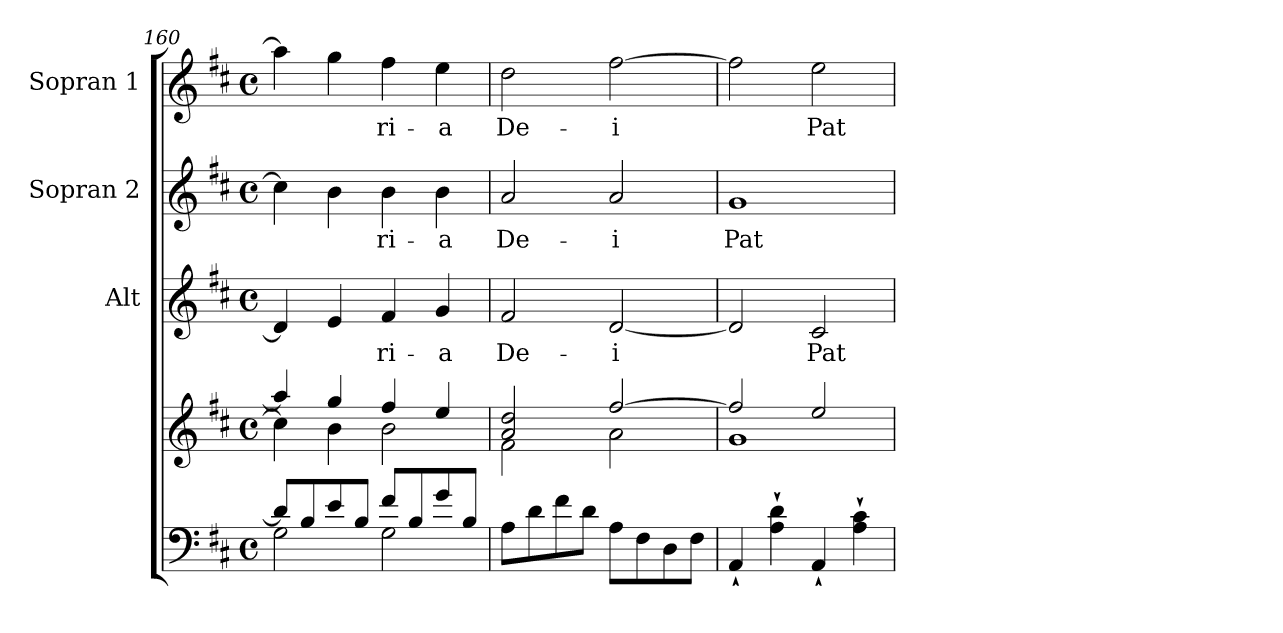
**kern	**kern	**kern	**text	**kern	**text	**kern	**text
*part4	*part4	*part3	*part3	*part2	*part2	*part1	*part1
*staff5	*staff4	*staff3	*staff3	*staff2	*staff2	*staff1	*staff1
*	*	*I"Alt	*	*I"Sopran 2	*	*I"Sopran 1	*
*	*	*I'A.	*	*I'S. 2	*	*I'S. 1	*
*clefF4	*clefG2	*clefG2	*	*clefG2	*	*clefG2	*
*k[f#c#]	*k[f#c#]	*k[f#c#]	*	*k[f#c#]	*	*k[f#c#]	*
*D:	*D:	*D:	*	*D:	*	*D:	*
*M4/4	*M4/4	*M4/4	*	*M4/4	*	*M4/4	*
*met(c)	*met(c)	*met(c)	*	*met(c)	*	*met(c)	*
=160	=160	=160	=160	=160	=160	=160	=160
*^	*^	*	*	*	*	*	*
8d#/L]	2G\	4aa/]	4cc\]	4d#/]	.	4cc\]	.	4aa\]	.
8B/	.	.	.	.	.	.	.	.	.
8e/	.	4gg/	4b\	4e/	.	4b\	.	4gg\	.
8B/J	.	.	.	.	.	.	.	.	.
!	!	!	!	!	!LO:LY:b	!	!LO:LY:b	!	!LO:LY:b
8f#/L	2G\	4ff#/	2b\	4f#/	-ri-	4b\	-ri-	4ff#\	-ri-
8B/	.	.	.	.	.	.	.	.	.
!	!	!	!	!	!LO:LY:b	!	!LO:LY:b	!	!LO:LY:b
8g/	.	4ee/	.	4g/	-a	4b\	-a	4ee\	-a
8B/J	.	.	.	.	.	.	.	.	.
*v	*v	*	*	*	*	*	*	*	*
=161	=161	=161	=161	=161	=161	=161	=161	=161
!	!	!	!	!LO:LY:b	!	!LO:LY:b	!	!LO:LY:b
8A\L	2a/ 2dd/	2f#\	2f#/	De-	2a/	De-	2dd\	De-
8d\	.	.	.	.	.	.	.	.
8f#\	.	.	.	.	.	.	.	.
8d\J	.	.	.	.	.	.	.	.
!	!	!	!	!LO:LY:b	!	!LO:LY:b	!	!LO:LY:b
8A\L	[>2ff#/	2a\	[2d/	-i	2a/	-i	[2ff#\	-i
8F#\	.	.	.	.	.	.	.	.
8D\	.	.	.	.	.	.	.	.
8F#\J	.	.	.	.	.	.	.	.
!!LO:LB:g=z
=162	=162	=162	=162	=162	=162	=162	=162	=162
!	!	!	!	!	!	!LO:LY:b	!	!
4AA`</	2ff#/]	1g	2d/]	.	1g	Pat-	2ff#\]	.
4A\`> 4d\`>	.	.	.	.	.	.	.	.
!	!	!	!	!LO:LY:b	!	!	!	!LO:LY:b
4AA`</	2ee/	.	2c#/	Pat-	.	.	2ee\	Pat-
4A\`> 4c#\`>	.	.	.	.	.	.	.	.
*	*v	*v	*	*	*	*	*	*
=	=	=	=	=	=	=	=
*-	*-	*-	*-	*-	*-	*-	*-
